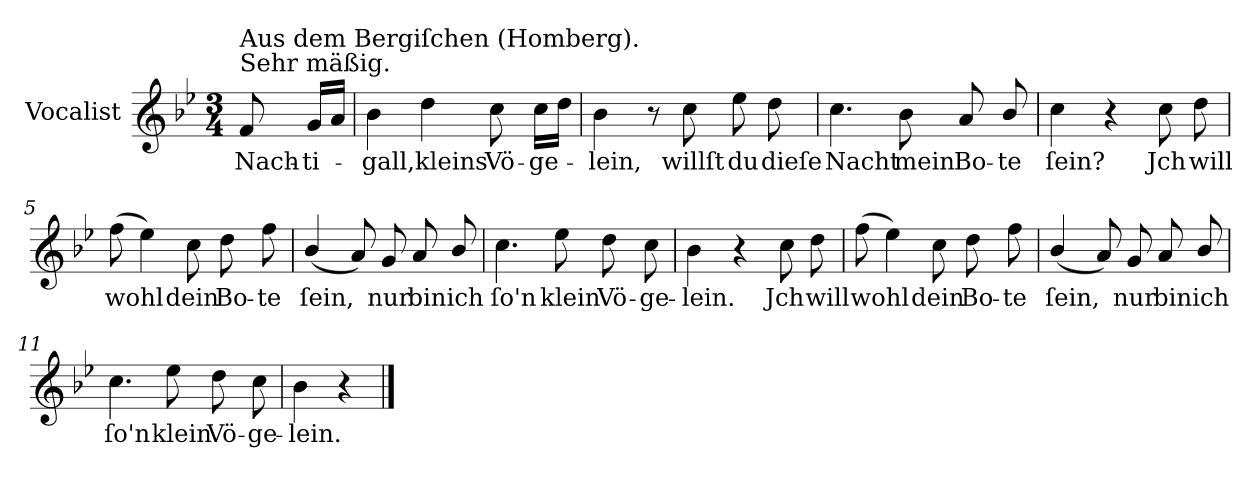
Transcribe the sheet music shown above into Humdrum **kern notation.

**kern	**text
*part1	*part1
*staff1	*staff1
*I"Vocalist	*
*k[b-e-]	*
*B-:	*
*M3/4	*
=	=
!LO:TX:a:t=Sehr mäßig.	!
!LO:TX:a:t=Aus dem Bergiſchen (Homberg).	!
8f	Nach-
16gLL	-ti-
16aJJ	.
=1	=1
4b-	-gall,
4dd	kleins
8cc	Vö-
16ccLL	-ge-
16ddJJ	.
=2	=2
4b-	-lein,
8r	.
8cc	willſt
8ee-	du
8dd	dieſe
=3	=3
4.cc	Nacht
8b-	mein
8a	Bo-
8b-/	-te
=4	=4
4cc	ſein?
4r	.
8cc	Jch
8dd	will
=5	=5
(8ff	wohl
4ee-)	.
8cc	dein
8dd	Bo-
8ff	-te
=6	=6
(4b-/	ſein,
8a)	.
8g	nur
8a	bin
8b-/	ich
=7	=7
4.cc	ſo'n
8ee-	klein
8dd	Vö-
8cc	-ge-
=8	=8
4b-	-lein.
4r	.
8cc	Jch
8dd	will
=9	=9
(8ff	wohl
4ee-)	.
8cc	dein
8dd	Bo-
8ff	-te
=10	=10
(4b-/	ſein,
8a)	.
8g	nur
8a	bin
8b-/	ich
=11	=11
4.cc	ſo'n
8ee-	klein
8dd	Vö-
8cc	-ge-
=12	=12
4b-	-lein.
4r	.
==	==
*-	*-
